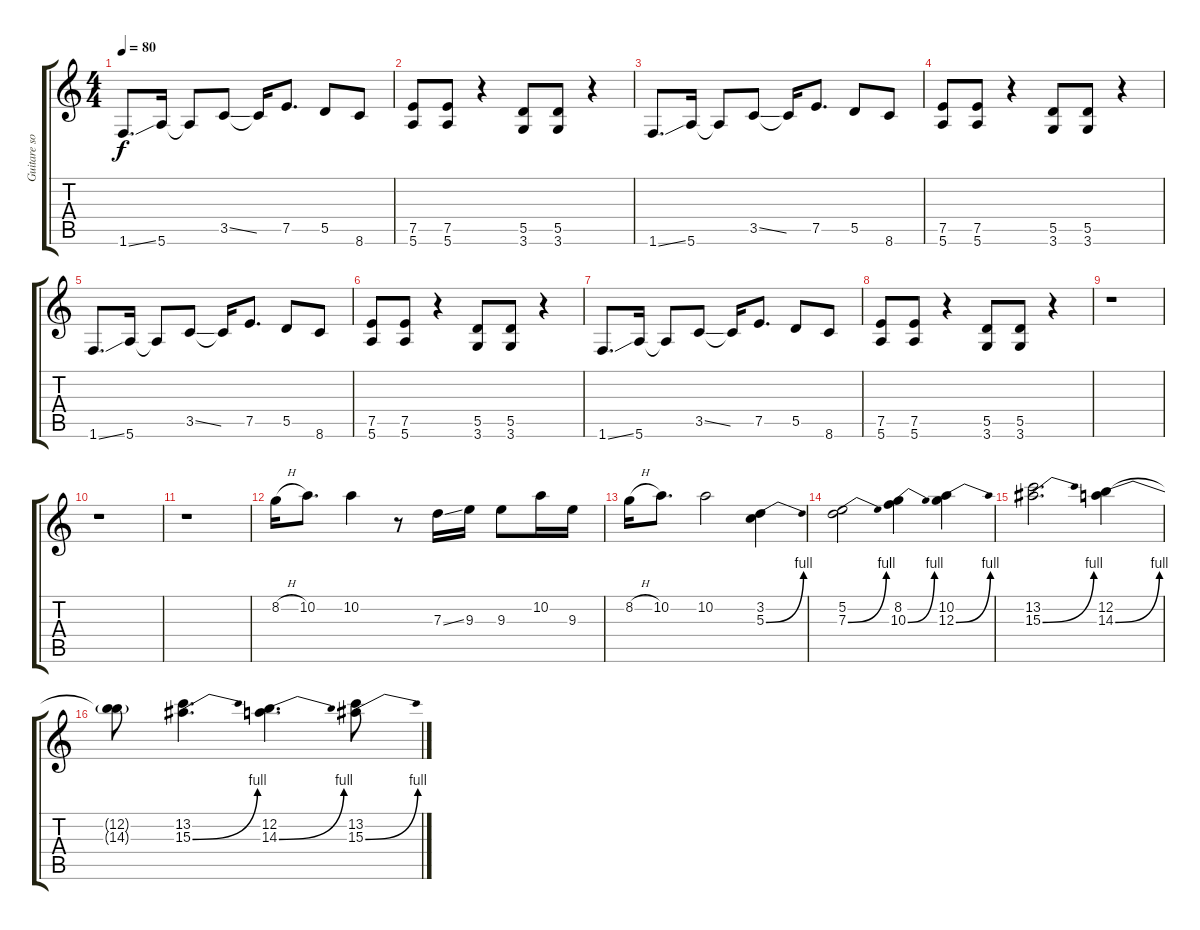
\track ("Guitare solo" "Guitare so") {instrument overdrivenguitar}
\staff {score tabs}
\tuning (E4 B3 G3 D3 A2 E2) {hide}
\ts (4 4)
\tempo 80
\clef g2
\ks c
1.6{ss}.8{d dy f} 5.6.16 5.6{t}.8 3.5{ss}.8 3.5{t}.16 7.5.8{d} 5.5.8 8.6.8 |
(7.5 5.6).8 (7.5 5.6).8 r.4 (5.5 3.6).8 (5.5 3.6).8 r.4 |
1.6{ss}.8{d} 5.6.16 5.6{t}.8 3.5{ss}.8 3.5{t}.16 7.5.8{d} 5.5.8 8.6.8 |
(7.5 5.6).8 (7.5 5.6).8 r.4 (5.5 3.6).8 (5.5 3.6).8 r.4 |
1.6{ss}.8{d} 5.6.16 5.6{t}.8 3.5{ss}.8 3.5{t}.16 7.5.8{d} 5.5.8 8.6.8 |
(7.5 5.6).8 (7.5 5.6).8 r.4 (5.5 3.6).8 (5.5 3.6).8 r.4 |
1.6{ss}.8{d} 5.6.16 5.6{t}.8 3.5{ss}.8 3.5{t}.16 7.5.8{d} 5.5.8 8.6.8 |
(7.5 5.6).8 (7.5 5.6).8 r.4 (5.5 3.6).8 (5.5 3.6).8 r.4 |
r.1 |
r.1 |
r.1 |
8.2{h}.16 10.2.8{d} 10.2.4 r.8 7.3{ss}.16 9.3.16 9.3.8 10.2.16 9.3.16 |
8.2{h}.16 10.2.8{d} 10.2.2 (3.2 5.3{be (bend 0 0 60 4)}).4 |
(5.2 7.3{be (bend 0 0 60 4)}).2 (8.2 10.3{be (bend 0 0 60 4)}).4 (10.2 12.3{be (bend 0 0 60 4)}).4 |
(13.2 15.3{be (bend 0 0 60 4)}).2{d} (12.2 14.3{be (bend 0 0 60 4)}).4 |
(12.2{t} 14.3{t}).8 (13.2 15.3{be (bend 0 0 60 4)}).4{d} (12.2 14.3{be (bend 0 0 60 4)}).4{d} (13.2 15.3{be (bend 0 0 60 4)}).8
